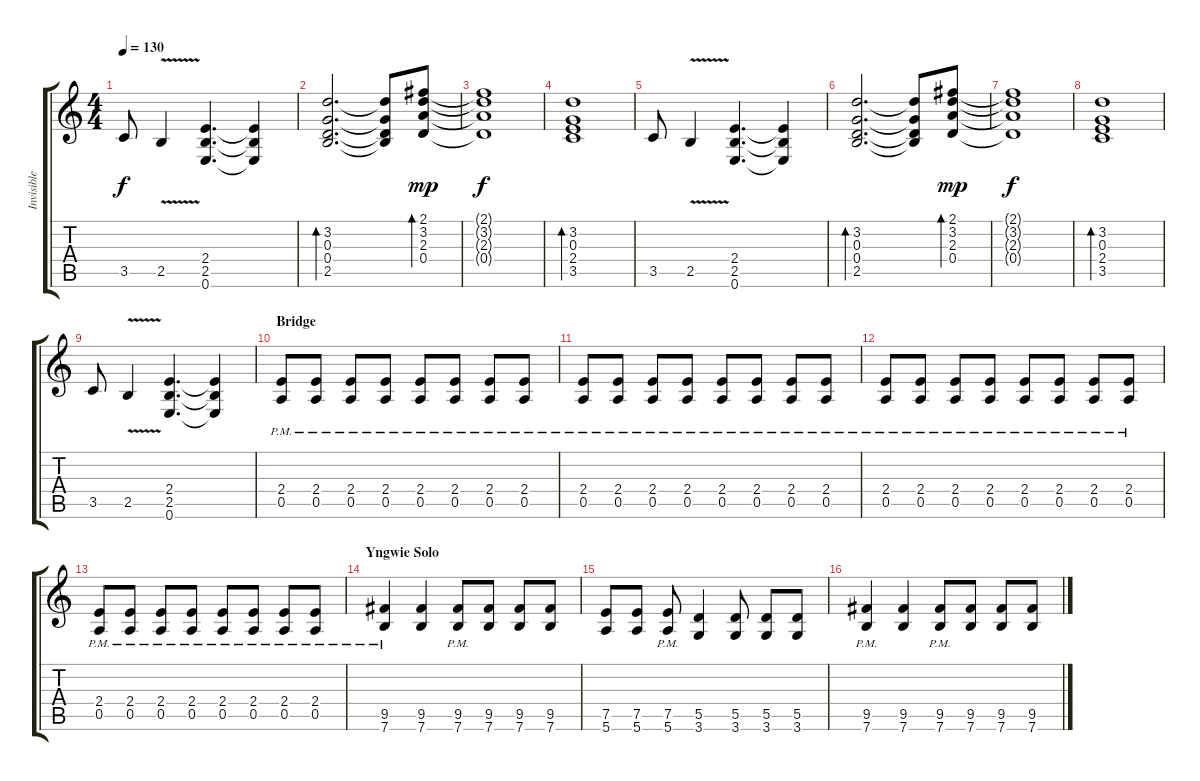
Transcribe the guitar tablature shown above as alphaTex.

\track ("Invisible Guitarist !" "Invisible ") {instrument distortionguitar}
\staff {score tabs}
\tuning (E4 B3 G3 D3 A2 E2) {hide}
\ts (4 4)
\tempo 130
\clef g2
\ks c
3.5.8{dy f} 2.5{v}.4 (2.4 2.5 0.6).4{d} (2.4{t} 2.5{t} 0.6{t}).4 |
(3.2 0.3 0.4 2.5).2{d bd 30} (3.2{t} 0.3{t} 0.4{t} 2.5{t}).8 (2.1 3.2 2.3 0.4).8{bd 120 dy mp} |
(2.1{t} 3.2{t} 2.3{t} 0.4{t}).1{dy f} |
(3.2 0.3 2.4 3.5).1{bd 30} |
3.5.8 2.5{v}.4 (2.4 2.5 0.6).4{d} (2.4{t} 2.5{t} 0.6{t}).4 |
(3.2 0.3 0.4 2.5).2{d bd 30} (3.2{t} 0.3{t} 0.4{t} 2.5{t}).8 (2.1 3.2 2.3 0.4).8{bd 120 dy mp} |
(2.1{t} 3.2{t} 2.3{t} 0.4{t}).1{dy f} |
(3.2 0.3 2.4 3.5).1{bd 30} |
3.5.8 2.5{v}.4 (2.4 2.5 0.6).4{d} (2.4{t} 2.5{t} 0.6{t}).4 |
\section ("" "Bridge")
(2.4{pm} 0.5{pm}).8 (2.4{pm} 0.5{pm}).8 (2.4{pm} 0.5{pm}).8 (2.4{pm} 0.5{pm}).8 (2.4{pm} 0.5{pm}).8 (2.4{pm} 0.5{pm}).8 (2.4{pm} 0.5{pm}).8 (2.4{pm} 0.5{pm}).8 |
(2.4{pm} 0.5{pm}).8 (2.4{pm} 0.5{pm}).8 (2.4{pm} 0.5{pm}).8 (2.4{pm} 0.5{pm}).8 (2.4{pm} 0.5{pm}).8 (2.4{pm} 0.5{pm}).8 (2.4{pm} 0.5{pm}).8 (2.4{pm} 0.5{pm}).8 |
(2.4{pm} 0.5{pm}).8 (2.4{pm} 0.5{pm}).8 (2.4{pm} 0.5{pm}).8 (2.4{pm} 0.5{pm}).8 (2.4{pm} 0.5{pm}).8 (2.4{pm} 0.5{pm}).8 (2.4{pm} 0.5{pm}).8 (2.4{pm} 0.5{pm}).8 |
(2.4{pm} 0.5{pm}).8 (2.4{pm} 0.5{pm}).8 (2.4{pm} 0.5{pm}).8 (2.4{pm} 0.5{pm}).8 (2.4{pm} 0.5{pm}).8 (2.4{pm} 0.5{pm}).8 (2.4{pm} 0.5{pm}).8 (2.4{pm} 0.5{pm}).8 |
\section ("" "Yngwie Solo")
(9.5{pm} 7.6{pm}).4 (9.5 7.6).4 (9.5{pm} 7.6{pm}).8 (9.5 7.6).8 (9.5 7.6).8 (9.5 7.6).8 |
(7.5 5.6).8 (7.5 5.6).8 (7.5{pm} 5.6{pm}).8 (5.5 3.6).4 (5.5 3.6).8 (5.5 3.6).8 (5.5 3.6).8 |
(9.5{pm} 7.6{pm}).4 (9.5 7.6).4 (9.5{pm} 7.6{pm}).8 (9.5 7.6).8 (9.5 7.6).8 (9.5 7.6).8
